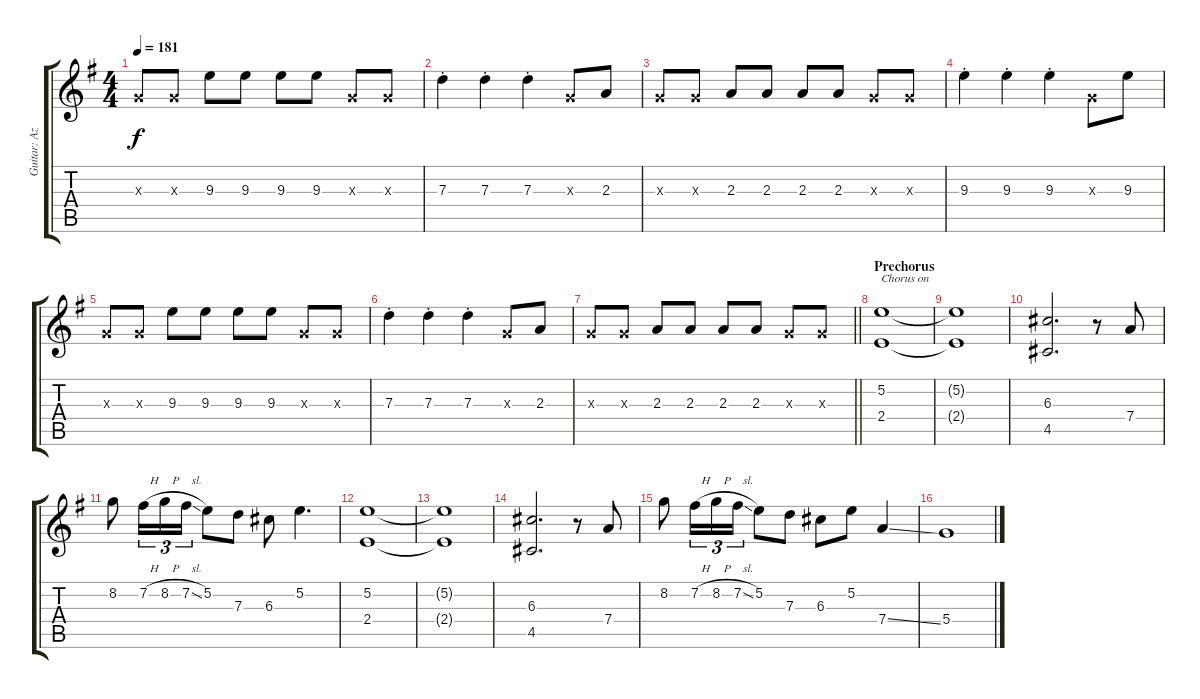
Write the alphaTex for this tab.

\track ("Guitar: Azusa Nakano" "Guitar: Az") {instrument overdrivenguitar}
\staff {score tabs}
\tuning (E4 B3 G3 D3 A2 E2) {hide}
\ts (4 4)
\tempo 181
\clef g2
\ks g
0.3{x}.8{dy f} 0.3{x}.8 9.3.8 9.3.8 9.3.8 9.3.8 0.3{x}.8 0.3{x}.8 |
7.3{st}.4 7.3{st}.4 7.3{st}.4 0.3{x}.8 2.3.8 |
0.3{x}.8 0.3{x}.8 2.3.8 2.3.8 2.3.8 2.3.8 0.3{x}.8 0.3{x}.8 |
9.3{st}.4 9.3{st}.4 9.3{st}.4 0.3{x}.8 9.3.8 |
0.3{x}.8 0.3{x}.8 9.3.8 9.3.8 9.3.8 9.3.8 0.3{x}.8 0.3{x}.8 |
7.3{st}.4 7.3{st}.4 7.3{st}.4 0.3{x}.8 2.3.8 |
\barLineRight lightlight
0.3{x}.8 0.3{x}.8 2.3.8 2.3.8 2.3.8 2.3.8 0.3{x}.8 0.3{x}.8 |
\section ("" "Prechorus")
(5.2 2.4).1{txt "Chorus on"} |
(5.2{t} 2.4{t}).1 |
(6.3 4.5).2{d} r.8 7.4.8 |
8.2.8 7.2{h}.16{tu (3 2)} 8.2{h}.16{tu (3 2)} 7.2{sl}.16{tu (3 2)} 5.2.8 7.3.8 6.3.8 5.2.4{d} |
(5.2 2.4).1 |
(5.2{t} 2.4{t}).1 |
(6.3 4.5).2{d} r.8 7.4.8 |
8.2.8 7.2{h}.16{tu (3 2)} 8.2{h}.16{tu (3 2)} 7.2{sl}.16{tu (3 2)} 5.2.8 7.3.8 6.3.8 5.2.8 7.4{ss}.4 |
5.4.1
